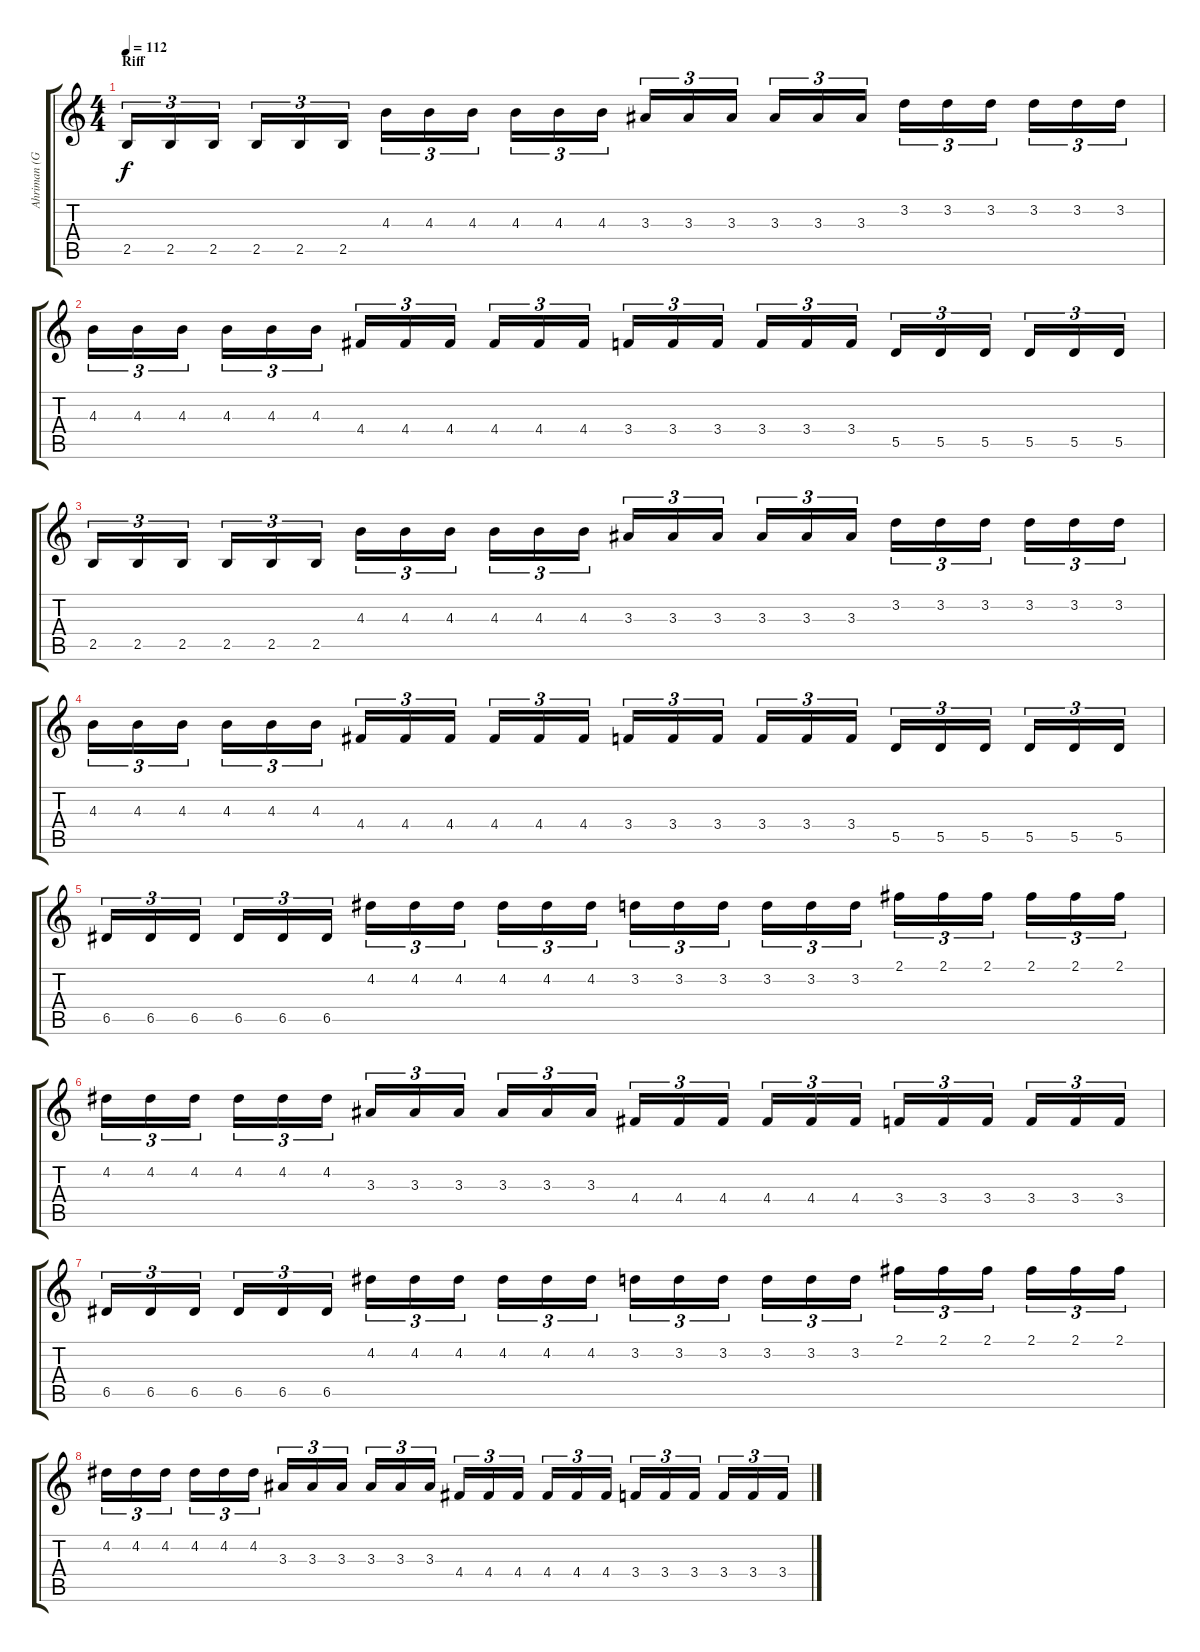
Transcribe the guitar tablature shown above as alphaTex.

\track ("Ahriman (Guitar)" "Ahriman (G") {instrument overdrivenguitar}
\staff {score tabs}
\tuning (E4 B3 G3 D3 A2 E2) {hide}
\ts (4 4)
\section ("" "Riff")
\tempo 112
\clef g2
\ks c
2.5.16{tu (3 2) dy f} 2.5.16{tu (3 2)} 2.5.16{tu (3 2)} 2.5.16{tu (3 2)} 2.5.16{tu (3 2)} 2.5.16{tu (3 2)} 4.3.16{tu (3 2)} 4.3.16{tu (3 2)} 4.3.16{tu (3 2)} 4.3.16{tu (3 2)} 4.3.16{tu (3 2)} 4.3.16{tu (3 2)} 3.3.16{tu (3 2)} 3.3.16{tu (3 2)} 3.3.16{tu (3 2)} 3.3.16{tu (3 2)} 3.3.16{tu (3 2)} 3.3.16{tu (3 2)} 3.2.16{tu (3 2)} 3.2.16{tu (3 2)} 3.2.16{tu (3 2)} 3.2.16{tu (3 2)} 3.2.16{tu (3 2)} 3.2.16{tu (3 2)} |
4.3.16{tu (3 2)} 4.3.16{tu (3 2)} 4.3.16{tu (3 2)} 4.3.16{tu (3 2)} 4.3.16{tu (3 2)} 4.3.16{tu (3 2)} 4.4.16{tu (3 2)} 4.4.16{tu (3 2)} 4.4.16{tu (3 2)} 4.4.16{tu (3 2)} 4.4.16{tu (3 2)} 4.4.16{tu (3 2)} 3.4.16{tu (3 2)} 3.4.16{tu (3 2)} 3.4.16{tu (3 2)} 3.4.16{tu (3 2)} 3.4.16{tu (3 2)} 3.4.16{tu (3 2)} 5.5.16{tu (3 2)} 5.5.16{tu (3 2)} 5.5.16{tu (3 2)} 5.5.16{tu (3 2)} 5.5.16{tu (3 2)} 5.5.16{tu (3 2)} |
2.5.16{tu (3 2)} 2.5.16{tu (3 2)} 2.5.16{tu (3 2)} 2.5.16{tu (3 2)} 2.5.16{tu (3 2)} 2.5.16{tu (3 2)} 4.3.16{tu (3 2)} 4.3.16{tu (3 2)} 4.3.16{tu (3 2)} 4.3.16{tu (3 2)} 4.3.16{tu (3 2)} 4.3.16{tu (3 2)} 3.3.16{tu (3 2)} 3.3.16{tu (3 2)} 3.3.16{tu (3 2)} 3.3.16{tu (3 2)} 3.3.16{tu (3 2)} 3.3.16{tu (3 2)} 3.2.16{tu (3 2)} 3.2.16{tu (3 2)} 3.2.16{tu (3 2)} 3.2.16{tu (3 2)} 3.2.16{tu (3 2)} 3.2.16{tu (3 2)} |
4.3.16{tu (3 2)} 4.3.16{tu (3 2)} 4.3.16{tu (3 2)} 4.3.16{tu (3 2)} 4.3.16{tu (3 2)} 4.3.16{tu (3 2)} 4.4.16{tu (3 2)} 4.4.16{tu (3 2)} 4.4.16{tu (3 2)} 4.4.16{tu (3 2)} 4.4.16{tu (3 2)} 4.4.16{tu (3 2)} 3.4.16{tu (3 2)} 3.4.16{tu (3 2)} 3.4.16{tu (3 2)} 3.4.16{tu (3 2)} 3.4.16{tu (3 2)} 3.4.16{tu (3 2)} 5.5.16{tu (3 2)} 5.5.16{tu (3 2)} 5.5.16{tu (3 2)} 5.5.16{tu (3 2)} 5.5.16{tu (3 2)} 5.5.16{tu (3 2)} |
6.5.16{tu (3 2)} 6.5.16{tu (3 2)} 6.5.16{tu (3 2)} 6.5.16{tu (3 2)} 6.5.16{tu (3 2)} 6.5.16{tu (3 2)} 4.2.16{tu (3 2)} 4.2.16{tu (3 2)} 4.2.16{tu (3 2)} 4.2.16{tu (3 2)} 4.2.16{tu (3 2)} 4.2.16{tu (3 2)} 3.2.16{tu (3 2)} 3.2.16{tu (3 2)} 3.2.16{tu (3 2)} 3.2.16{tu (3 2)} 3.2.16{tu (3 2)} 3.2.16{tu (3 2)} 2.1.16{tu (3 2)} 2.1.16{tu (3 2)} 2.1.16{tu (3 2)} 2.1.16{tu (3 2)} 2.1.16{tu (3 2)} 2.1.16{tu (3 2)} |
4.2.16{tu (3 2)} 4.2.16{tu (3 2)} 4.2.16{tu (3 2)} 4.2.16{tu (3 2)} 4.2.16{tu (3 2)} 4.2.16{tu (3 2)} 3.3.16{tu (3 2)} 3.3.16{tu (3 2)} 3.3.16{tu (3 2)} 3.3.16{tu (3 2)} 3.3.16{tu (3 2)} 3.3.16{tu (3 2)} 4.4.16{tu (3 2)} 4.4.16{tu (3 2)} 4.4.16{tu (3 2)} 4.4.16{tu (3 2)} 4.4.16{tu (3 2)} 4.4.16{tu (3 2)} 3.4.16{tu (3 2)} 3.4.16{tu (3 2)} 3.4.16{tu (3 2)} 3.4.16{tu (3 2)} 3.4.16{tu (3 2)} 3.4.16{tu (3 2)} |
6.5.16{tu (3 2)} 6.5.16{tu (3 2)} 6.5.16{tu (3 2)} 6.5.16{tu (3 2)} 6.5.16{tu (3 2)} 6.5.16{tu (3 2)} 4.2.16{tu (3 2)} 4.2.16{tu (3 2)} 4.2.16{tu (3 2)} 4.2.16{tu (3 2)} 4.2.16{tu (3 2)} 4.2.16{tu (3 2)} 3.2.16{tu (3 2)} 3.2.16{tu (3 2)} 3.2.16{tu (3 2)} 3.2.16{tu (3 2)} 3.2.16{tu (3 2)} 3.2.16{tu (3 2)} 2.1.16{tu (3 2)} 2.1.16{tu (3 2)} 2.1.16{tu (3 2)} 2.1.16{tu (3 2)} 2.1.16{tu (3 2)} 2.1.16{tu (3 2)} |
4.2.16{tu (3 2)} 4.2.16{tu (3 2)} 4.2.16{tu (3 2)} 4.2.16{tu (3 2)} 4.2.16{tu (3 2)} 4.2.16{tu (3 2)} 3.3.16{tu (3 2)} 3.3.16{tu (3 2)} 3.3.16{tu (3 2)} 3.3.16{tu (3 2)} 3.3.16{tu (3 2)} 3.3.16{tu (3 2)} 4.4.16{tu (3 2)} 4.4.16{tu (3 2)} 4.4.16{tu (3 2)} 4.4.16{tu (3 2)} 4.4.16{tu (3 2)} 4.4.16{tu (3 2)} 3.4.16{tu (3 2)} 3.4.16{tu (3 2)} 3.4.16{tu (3 2)} 3.4.16{tu (3 2)} 3.4.16{tu (3 2)} 3.4.16{tu (3 2)}
